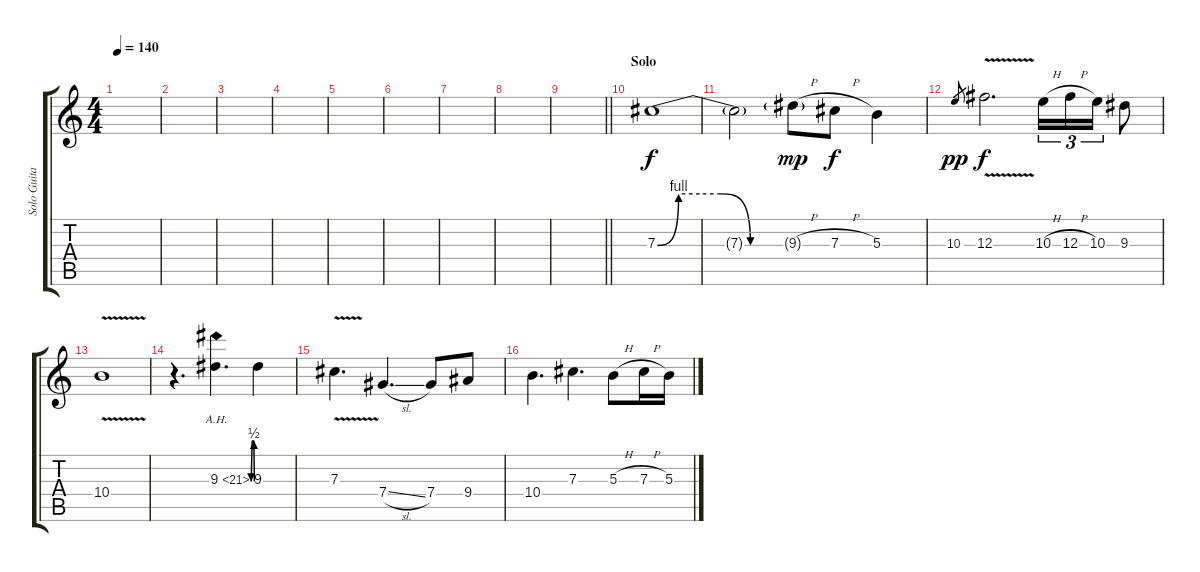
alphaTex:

\track ("Solo Guitar" "Solo Guita") {instrument distortionguitar}
\staff {score tabs}
\tuning (Eb4 Bb3 Gb3 Db3 Ab2 Eb2) {hide}
\ts (4 4)
\tempo 140
\clef g2
\ks c
|
|
|
|
|
|
|
|
\barLineRight lightlight
|
\section ("" "Solo")
7.3{be (custom 0 0 10 4 20 4 30 4 44 0 60 0)}.1 |
7.3{t}.2 9.3{h g}.8{dy mp} 7.3{h}.8{dy f} 5.3.4 |
10.3.8{gr dy pp} 12.3{v}.2{d dy f} 10.3{h}.16{tu (3 2)} 12.3{h}.16{tu (3 2)} 10.3.16{tu (3 2)} 9.3.8 |
10.4{v}.1 |
r.4{d} 9.3{be (custom 0 0 6 2 10 2 20 2 30 2 44 0 60 0) ah 12}.4{d} 9.3.4 |
7.3{v}.4{d} 7.4{sl}.4{d} 7.4.8 9.4.8 |
10.4.4{d} 7.3.4{d} 5.3{h}.8 7.3{h}.16 5.3.16
